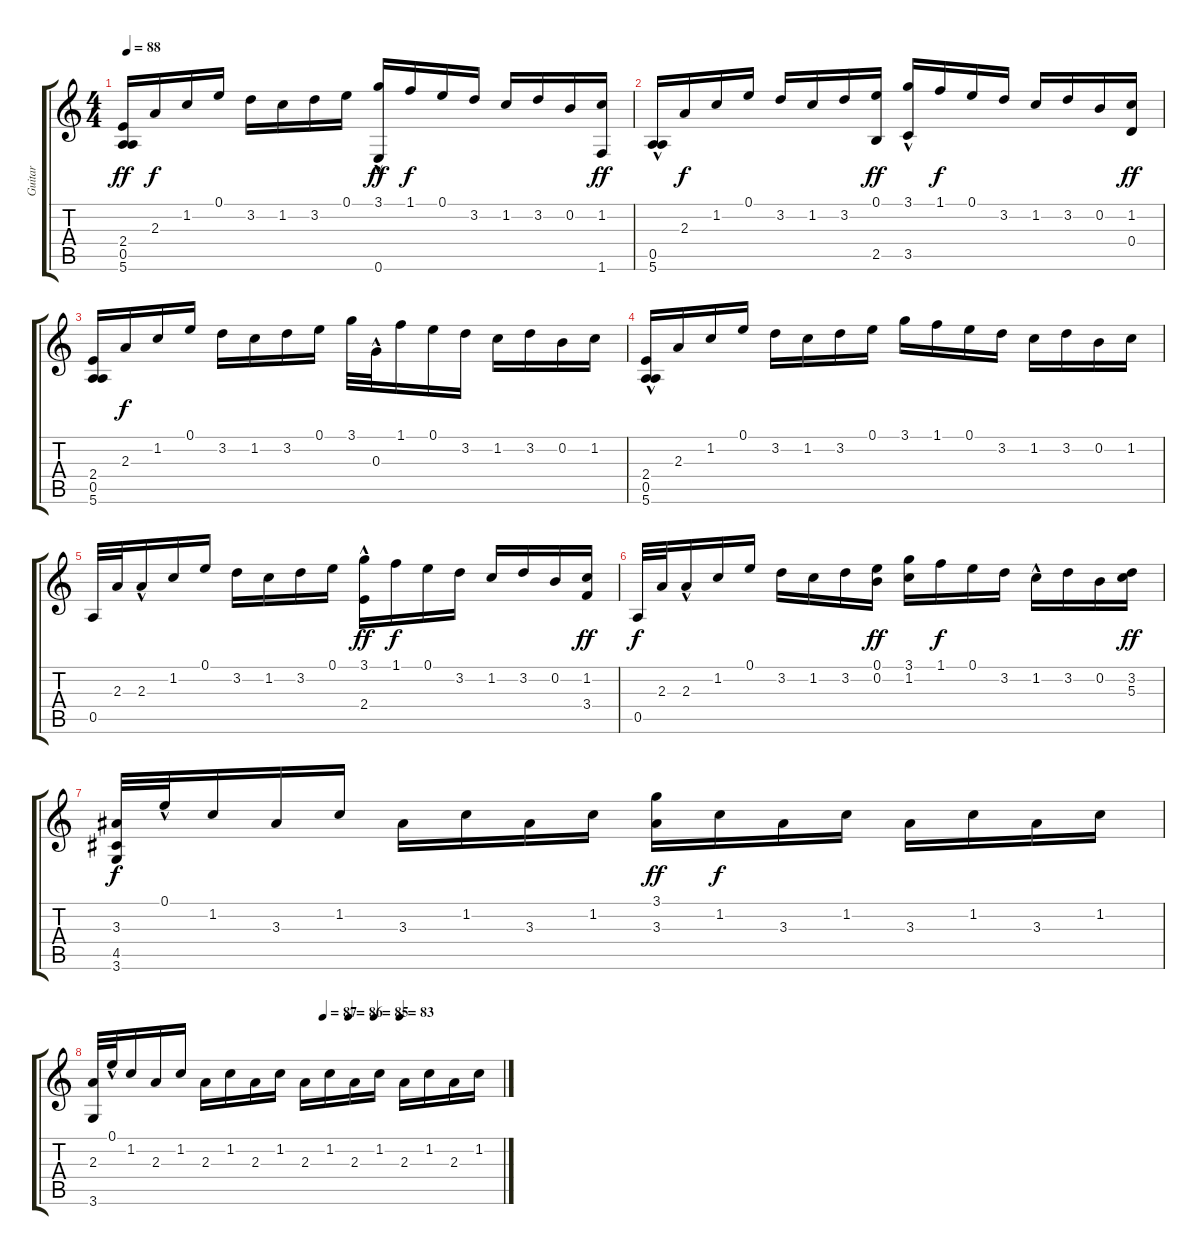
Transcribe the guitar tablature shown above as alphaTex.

\track ("Guitar" "Guitar") {instrument acousticguitarnylon}
\staff {score tabs}
\tuning (E4 B3 G3 D3 A2 E2) {hide}
\ts (4 4)
\tempo 88
\clef g2
\ks c
(2.4 0.5 5.6).16{dy ff} 2.3.16{dy f} 1.2.16 0.1.16 3.2.16 1.2.16 3.2.16 0.1.16 (3.1 0.6{hac}).16{dy ff} 1.1.16{dy f} 0.1.16 3.2.16 1.2.16 3.2.16 0.2.16 (1.2 1.6).16{dy ff} |
(0.5{hac} 5.6{hac}).16 2.3.16{dy f} 1.2.16 0.1.16 3.2.16 1.2.16 3.2.16 (0.1 2.5).16{dy ff} (3.1 3.5{hac}).16 1.1.16{dy f} 0.1.16 3.2.16 1.2.16 3.2.16 0.2.16 (1.2 0.4).16{dy ff} |
(2.4 0.5 5.6).16 2.3.16{dy f} 1.2.16 0.1.16 3.2.16 1.2.16 3.2.16 0.1.16 3.1.32 0.3{hac}.32 1.1.16 0.1.16 3.2.16 1.2.16 3.2.16 0.2.16 1.2.16 |
(2.4{hac} 0.5{hac} 5.6{hac}).16 2.3.16 1.2.16 0.1.16 3.2.16 1.2.16 3.2.16 0.1.16 3.1.16 1.1.16 0.1.16 3.2.16 1.2.16 3.2.16 0.2.16 1.2.16 |
0.5.32 2.3.32 2.3{hac}.16 1.2.16 0.1.16 3.2.16 1.2.16 3.2.16 0.1.16 (3.1 2.4{hac}).16{dy ff} 1.1.16{dy f} 0.1.16 3.2.16 1.2.16 3.2.16 0.2.16 (1.2 3.4).16{dy ff} |
0.5.32{dy f} 2.3.32 2.3{hac}.16 1.2.16 0.1.16 3.2.16 1.2.16 3.2.16 (0.1 0.2).16{dy ff} (3.1 1.2).16 1.1.16{dy f} 0.1.16 3.2.16 1.2{hac}.16 3.2.16 0.2.16 (3.2 5.3).16{dy ff} |
(3.3 4.5 3.6).32{dy f} 0.1{hac}.32 1.2.16 3.3.16 1.2.16 3.3.16 1.2.16 3.3.16 1.2.16 (3.1 3.3).16{dy ff} 1.2.16{dy f} 3.3.16 1.2.16 3.3.16 1.2.16 3.3.16 1.2.16 |
\tempo (87 0.5625)
\tempo (86 0.625)
\tempo (85 0.6875)
\tempo (83 0.75)
(2.3 3.6).32 0.1{hac}.32 1.2.16 2.3.16 1.2.16 2.3.16 1.2.16 2.3.16 1.2.16 2.3.16 1.2.16 2.3.16 1.2.16 2.3.16 1.2.16 2.3.16 1.2.16
